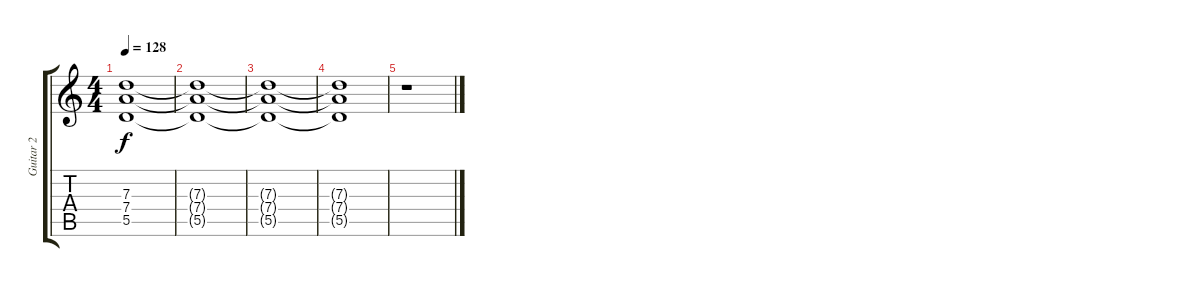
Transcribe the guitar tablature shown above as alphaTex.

\track ("Guitar 2" "Guitar 2") {instrument electricguitarclean}
\staff {score tabs}
\tuning (E4 B3 G3 D3 A2 E2) {hide}
\ts (4 4)
\tempo 128
\clef g2
\ks c
(7.3{t} 7.4{t} 5.5{t}).1{dy f} |
(7.3{t} 7.4{t} 5.5{t}).1 |
(7.3{t} 7.4{t} 5.5{t}).1 |
(7.3{t} 7.4{t} 5.5{t}).1 |
r.1
